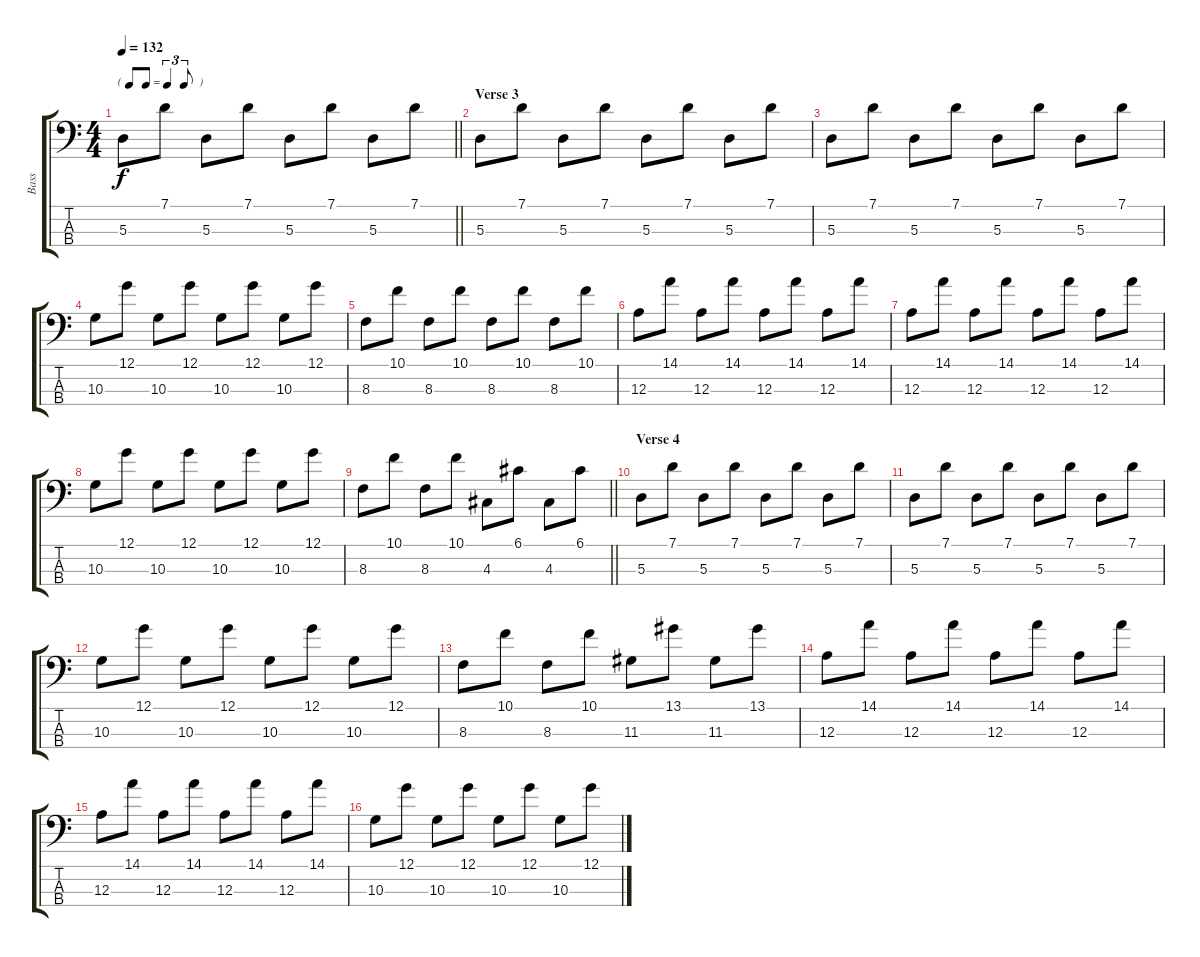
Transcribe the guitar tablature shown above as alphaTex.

\track ("Bass" "Bass") {instrument distortionguitar}
\staff {score tabs}
\tuning (G2 D2 A1 E1) {hide}
\ts (4 4)
\tf triplet8th
\tempo 132
\clef f4
\barLineRight lightlight
\ks c
5.3.8{dy f} 7.1.8 5.3.8 7.1.8 5.3.8 7.1.8 5.3.8 7.1.8 |
\section ("" "Verse 3")
5.3.8 7.1.8 5.3.8 7.1.8 5.3.8 7.1.8 5.3.8 7.1.8 |
5.3.8 7.1.8 5.3.8 7.1.8 5.3.8 7.1.8 5.3.8 7.1.8 |
10.3.8 12.1.8 10.3.8 12.1.8 10.3.8 12.1.8 10.3.8 12.1.8 |
8.3.8 10.1.8 8.3.8 10.1.8 8.3.8 10.1.8 8.3.8 10.1.8 |
12.3.8 14.1.8 12.3.8 14.1.8 12.3.8 14.1.8 12.3.8 14.1.8 |
12.3.8 14.1.8 12.3.8 14.1.8 12.3.8 14.1.8 12.3.8 14.1.8 |
10.3.8 12.1.8 10.3.8 12.1.8 10.3.8 12.1.8 10.3.8 12.1.8 |
\barLineRight lightlight
8.3.8 10.1.8 8.3.8 10.1.8 4.3.8 6.1.8 4.3.8 6.1.8 |
\section ("" "Verse 4")
5.3.8 7.1.8 5.3.8 7.1.8 5.3.8 7.1.8 5.3.8 7.1.8 |
5.3.8 7.1.8 5.3.8 7.1.8 5.3.8 7.1.8 5.3.8 7.1.8 |
10.3.8 12.1.8 10.3.8 12.1.8 10.3.8 12.1.8 10.3.8 12.1.8 |
8.3.8 10.1.8 8.3.8 10.1.8 11.3.8 13.1.8 11.3.8 13.1.8 |
12.3.8 14.1.8 12.3.8 14.1.8 12.3.8 14.1.8 12.3.8 14.1.8 |
12.3.8 14.1.8 12.3.8 14.1.8 12.3.8 14.1.8 12.3.8 14.1.8 |
10.3.8 12.1.8 10.3.8 12.1.8 10.3.8 12.1.8 10.3.8 12.1.8
